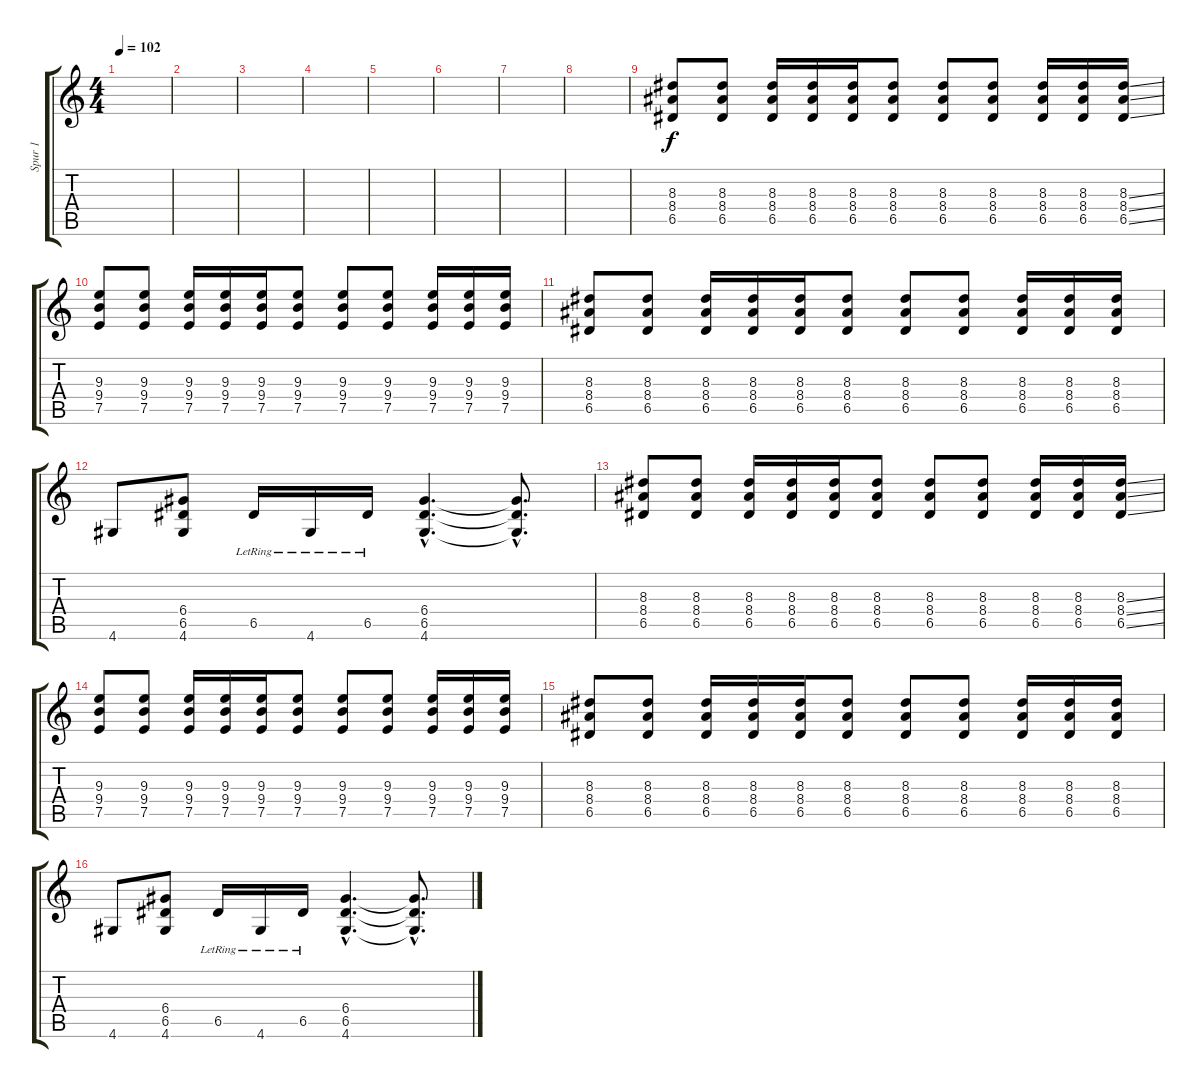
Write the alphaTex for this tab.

\track ("Spur 1" "Spur 1") {instrument overdrivenguitar}
\staff {score tabs}
\tuning (E4 B3 G3 D3 A2 E2) {hide}
\ts (4 4)
\tempo 102
\clef g2
\ks c
|
|
|
|
|
|
|
|
(8.3 8.4 6.5).8 (8.3 8.4 6.5).8 (8.3 8.4 6.5).16 (8.3 8.4 6.5).16 (8.3 8.4 6.5).16 (8.3 8.4 6.5).8 (8.3 8.4 6.5).8 (8.3 8.4 6.5).8 (8.3 8.4 6.5).16 (8.3 8.4 6.5).16 (8.3{ss} 8.4{ss} 6.5{ss}).16 |
(9.3 9.4 7.5).8 (9.3 9.4 7.5).8 (9.3 9.4 7.5).16 (9.3 9.4 7.5).16 (9.3 9.4 7.5).16 (9.3 9.4 7.5).8 (9.3 9.4 7.5).8 (9.3 9.4 7.5).8 (9.3 9.4 7.5).16 (9.3 9.4 7.5).16 (9.3 9.4 7.5).16 |
(8.3 8.4 6.5).8 (8.3 8.4 6.5).8 (8.3 8.4 6.5).16 (8.3 8.4 6.5).16 (8.3 8.4 6.5).16 (8.3 8.4 6.5).8 (8.3 8.4 6.5).8 (8.3 8.4 6.5).8 (8.3 8.4 6.5).16 (8.3 8.4 6.5).16 (8.3 8.4 6.5).16 |
4.6.8 (6.4 6.5 4.6).8 6.5{lr}.16 4.6{lr}.16 6.5{lr}.16 (6.4{hac} 6.5{hac} 4.6{hac}).4{d} (6.4{hac t} 6.5{hac t} 4.6{hac t}).8{d} |
(8.3 8.4 6.5).8 (8.3 8.4 6.5).8 (8.3 8.4 6.5).16 (8.3 8.4 6.5).16 (8.3 8.4 6.5).16 (8.3 8.4 6.5).8 (8.3 8.4 6.5).8 (8.3 8.4 6.5).8 (8.3 8.4 6.5).16 (8.3 8.4 6.5).16 (8.3{ss} 8.4{ss} 6.5{ss}).16 |
(9.3 9.4 7.5).8 (9.3 9.4 7.5).8 (9.3 9.4 7.5).16 (9.3 9.4 7.5).16 (9.3 9.4 7.5).16 (9.3 9.4 7.5).8 (9.3 9.4 7.5).8 (9.3 9.4 7.5).8 (9.3 9.4 7.5).16 (9.3 9.4 7.5).16 (9.3 9.4 7.5).16 |
(8.3 8.4 6.5).8 (8.3 8.4 6.5).8 (8.3 8.4 6.5).16 (8.3 8.4 6.5).16 (8.3 8.4 6.5).16 (8.3 8.4 6.5).8 (8.3 8.4 6.5).8 (8.3 8.4 6.5).8 (8.3 8.4 6.5).16 (8.3 8.4 6.5).16 (8.3 8.4 6.5).16 |
4.6.8 (6.4 6.5 4.6).8 6.5{lr}.16 4.6{lr}.16 6.5{lr}.16 (6.4{hac} 6.5{hac} 4.6{hac}).4{d} (6.4{hac t} 6.5{hac t} 4.6{hac t}).8{d}
